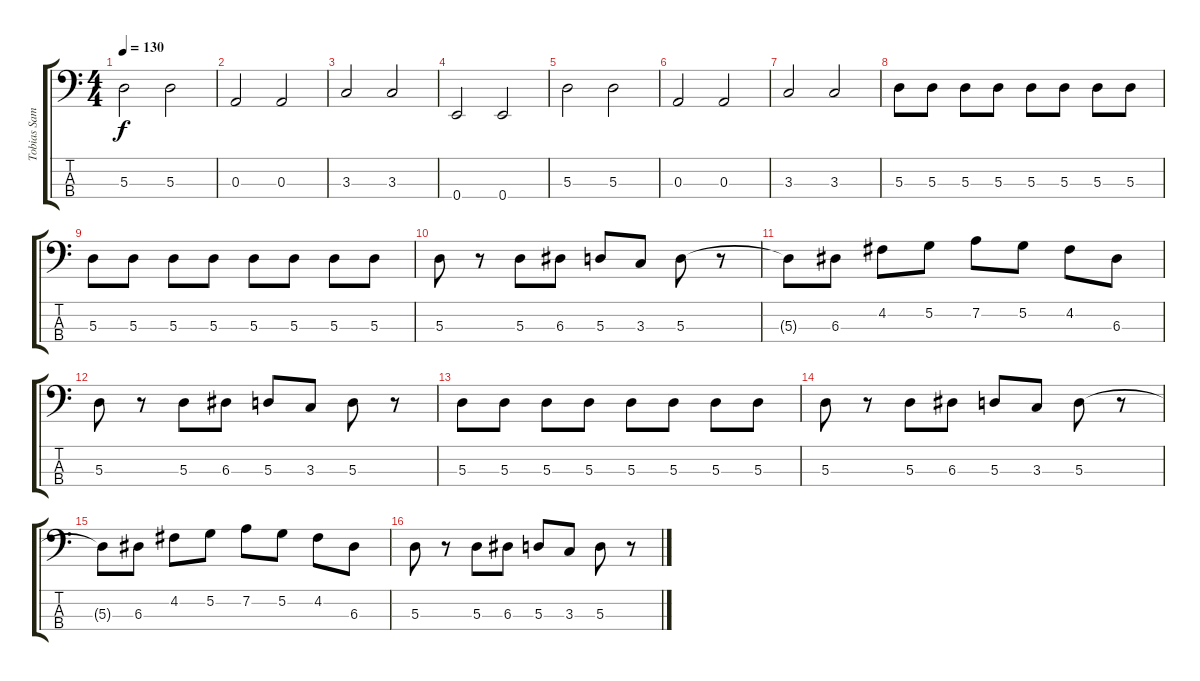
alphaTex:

\track ("Tobias Sammet" "Tobias Sam") {instrument electricbasspick}
\staff {score tabs}
\tuning (G2 D2 A1 E1) {hide}
\ts (4 4)
\tempo 130
\clef f4
\ks c
5.3.2{dy f} 5.3.2 |
0.3.2 0.3.2 |
3.3.2 3.3.2 |
0.4.2 0.4.2 |
5.3.2 5.3.2 |
0.3.2 0.3.2 |
3.3.2 3.3.2 |
5.3.8 5.3.8 5.3.8 5.3.8 5.3.8 5.3.8 5.3.8 5.3.8 |
5.3.8 5.3.8 5.3.8 5.3.8 5.3.8 5.3.8 5.3.8 5.3.8 |
5.3.8 r.8 5.3.8 6.3.8 5.3.8 3.3.8 5.3.8 r.8 |
5.3{t}.8 6.3.8 4.2.8 5.2.8 7.2.8 5.2.8 4.2.8 6.3.8 |
5.3.8 r.8 5.3.8 6.3.8 5.3.8 3.3.8 5.3.8 r.8 |
5.3.8 5.3.8 5.3.8 5.3.8 5.3.8 5.3.8 5.3.8 5.3.8 |
5.3.8 r.8 5.3.8 6.3.8 5.3.8 3.3.8 5.3.8 r.8 |
5.3{t}.8 6.3.8 4.2.8 5.2.8 7.2.8 5.2.8 4.2.8 6.3.8 |
5.3.8 r.8 5.3.8 6.3.8 5.3.8 3.3.8 5.3.8 r.8
